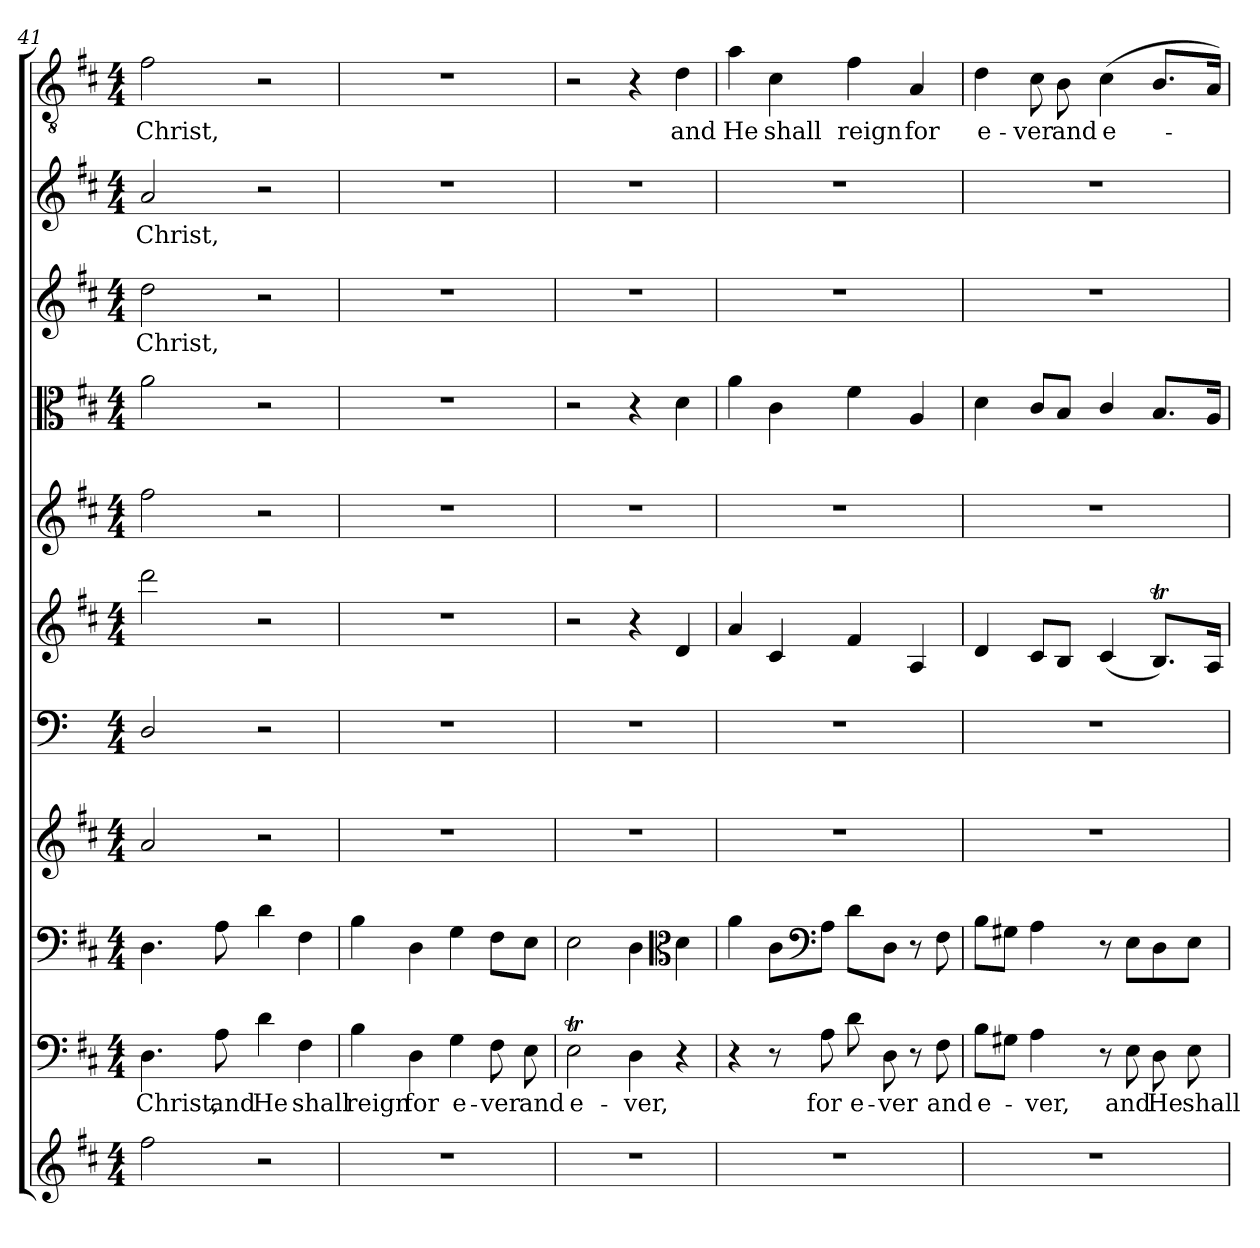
**kern	**kern	**text	**kern	**kern	**kern	**kern	**kern	**kern	**kern	**text	**kern	**text	**kern	**text
*part11	*part10	*part10	*part9	*part8	*part7	*part6	*part5	*part4	*part3	*part3	*part2	*part2	*part1	*part1
*staff11	*staff10	*staff10	*staff9	*staff8	*staff7	*staff6	*staff5	*staff4	*staff3	*staff3	*staff2	*staff2	*staff1	*staff1
*clefG2	*clefF4	*	*clefF4	*clefG2	*clefF4	*clefG2	*clefG2	*clefC3	*clefG2	*	*clefG2	*	*clefGv2	*
*k[f#c#]	*k[f#c#]	*	*k[f#c#]	*k[f#c#]	*k[]	*k[f#c#]	*k[f#c#]	*k[f#c#]	*k[f#c#]	*	*k[f#c#]	*	*k[f#c#]	*
*D:	*D:	*	*D:	*D:	*	*D:	*D:	*D:	*D:	*	*D:	*	*D:	*
*M4/4	*M4/4	*	*M4/4	*M4/4	*M4/4	*M4/4	*M4/4	*M4/4	*M4/4	*	*M4/4	*	*M4/4	*
=41	=41	=41	=41	=41	=41	=41	=41	=41	=41	=41	=41	=41	=41	=41
2ff#\	4.D\	Christ,	4.D\	2a/	2D/	2ddd\	2ff#\	2a\	2dd\	Christ,	2a/	Christ,	2f#\	Christ,
.	8A\	and	8A\	.	.	.	.	.	.	.	.	.	.	.
2r	4d\	He	4d\	2r	2r	2r	2r	2r	2r	.	2r	.	2r	.
.	4F#\	shall	4F#\	.	.	.	.	.	.	.	.	.	.	.
=42	=42	=42	=42	=42	=42	=42	=42	=42	=42	=42	=42	=42	=42	=42
1r	4B\	reign	4B\	1r	1r	1r	1r	1r	1r	.	1r	.	1r	.
.	4D\	for	4D\	.	.	.	.	.	.	.	.	.	.	.
.	4G\	e-	4G\	.	.	.	.	.	.	.	.	.	.	.
.	8F#\	-ver	8F#\L	.	.	.	.	.	.	.	.	.	.	.
.	8E\	and	8E\J	.	.	.	.	.	.	.	.	.	.	.
=43	=43	=43	=43	=43	=43	=43	=43	=43	=43	=43	=43	=43	=43	=43
1r	2ET\	e-	2E\	1r	1r	2r	1r	2r	1r	.	1r	.	2r	.
.	4D\	-ver,	4D\	.	.	4r	.	4r	.	.	.	.	4r	.
*	*	*	*clefC3	*	*	*	*	*	*	*	*	*	*	*
.	4r	.	4d\	.	.	4d/	.	4d\	.	.	.	.	4d\	and
=44	=44	=44	=44	=44	=44	=44	=44	=44	=44	=44	=44	=44	=44	=44
1r	4r	.	4a\	1r	1r	4a/	1r	4a\	1r	.	1r	.	4a\	He
.	8r	.	8c#\L	.	.	4c#/	.	4c#\	.	.	.	.	4c#\	shall
*	*	*	*clefF4	*	*	*	*	*	*	*	*	*	*	*
.	8A\	for	8A\J	.	.	.	.	.	.	.	.	.	.	.
.	8d\	e-	8d\L	.	.	4f#/	.	4f#\	.	.	.	.	4f#\	reign
.	8D\	-ver	8D\J	.	.	.	.	.	.	.	.	.	.	.
.	8r	.	8r	.	.	4A/	.	4A/	.	.	.	.	4A/	for
.	8F#\	and	8F#\	.	.	.	.	.	.	.	.	.	.	.
=45	=45	=45	=45	=45	=45	=45	=45	=45	=45	=45	=45	=45	=45	=45
1r	8B\L	e-	8B\L	1r	1r	4d/	1r	4d\	1r	.	1r	.	4d\	e-
.	8G#X\J	.	8G#X\J	.	.	.	.	.	.	.	.	.	.	.
.	4A\	-ver,	4A\	.	.	8c#/L	.	8c#/L	.	.	.	.	8c#\	-ver
.	.	.	.	.	.	8B/J	.	8B/J	.	.	.	.	8B\	and
.	8r	.	8r	.	.	(4c#/	.	4c#/	.	.	.	.	(4c#\	e-
.	8E\	and	8E\L	.	.	.	.	.	.	.	.	.	.	.
.	8D\	He	8D\	.	.	8.BT/L)	.	8.B/L	.	.	.	.	8.B/L	.
.	8E\	shall	8E\J	.	.	.	.	.	.	.	.	.	.	.
.	.	.	.	.	.	16A/Jk	.	16A/Jk	.	.	.	.	16A/Jk)	.
=	=	=	=	=	=	=	=	=	=	=	=	=	=	=
*-	*-	*-	*-	*-	*-	*-	*-	*-	*-	*-	*-	*-	*-	*-
